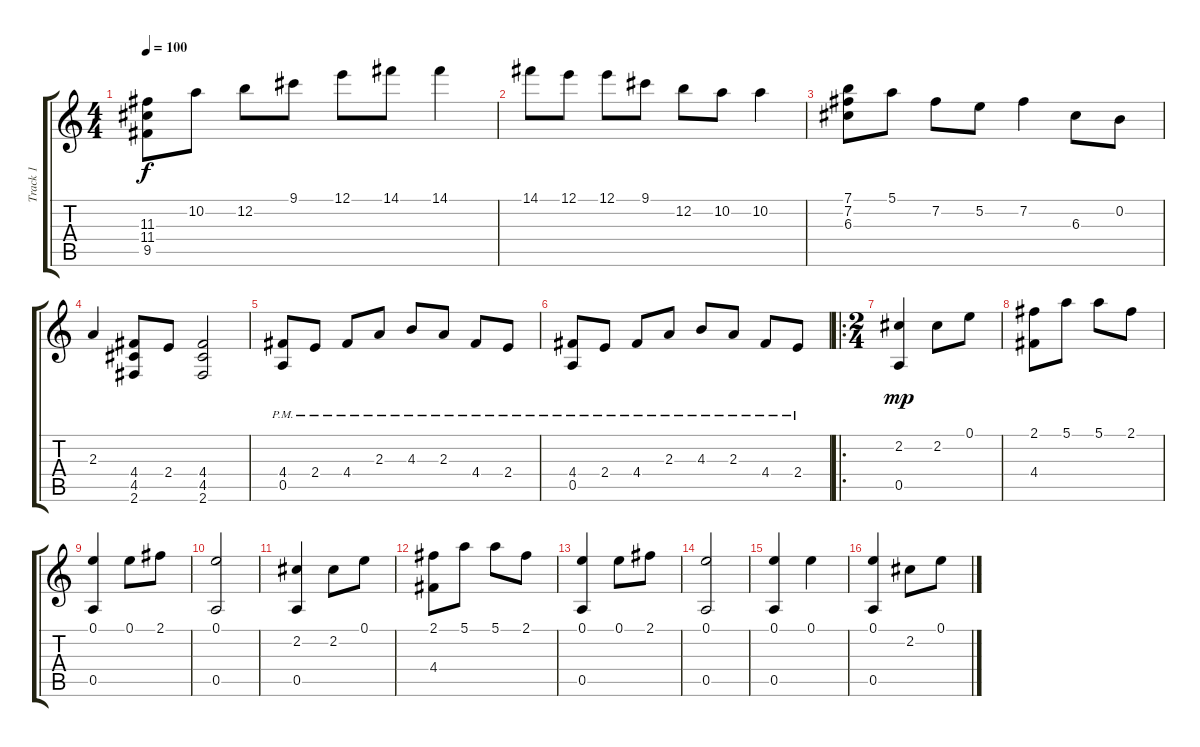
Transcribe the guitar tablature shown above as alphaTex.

\track ("Track 1" "Track 1") {instrument acousticguitarnylon}
\staff {score tabs}
\tuning (E4 B3 G3 D3 A2 E2) {hide}
\ts (4 4)
\tempo 100
\clef g2
\ks c
(11.3 11.4 9.5).8{dy f instrument acousticguitarnylon} 10.2.8 12.2.8 9.1.8 12.1.8 14.1.8 14.1.4 |
14.1.8 12.1.8 12.1.8 9.1.8 12.2.8 10.2.8 10.2.4 |
(7.1 7.2 6.3).8 5.1.8 7.2.8 5.2.8 7.2.4 6.3.8 0.2.8 |
2.3.4 (4.4 4.5 2.6).8 2.4.8 (4.4 4.5 2.6).2 |
(4.4{pm} 0.5{pm}).8 2.4{pm}.8 4.4{pm}.8 2.3{pm}.8 4.3{pm}.8 2.3{pm}.8 4.4{pm}.8 2.4{pm}.8 |
(4.4{pm} 0.5).8 2.4{pm}.8 4.4{pm}.8 2.3{pm}.8 4.3{pm}.8 2.3{pm}.8 4.4{pm}.8 2.4{pm}.8 |
\ro
\ts (2 4)
(2.2 0.5).4{dy mp} 2.2.8 0.1.8 |
(2.1 4.4).8 5.1.8 5.1.8 2.1.8 |
(0.1 0.5).4 0.1.8 2.1.8 |
(0.1 0.5).2 |
(2.2 0.5).4 2.2.8 0.1.8 |
(2.1 4.4).8 5.1.8 5.1.8 2.1.8 |
(0.1 0.5).4 0.1.8 2.1.8 |
(0.1 0.5).2 |
(0.1 0.5).4 0.1.4 |
(0.1 0.5).4 2.2.8 0.1.8
